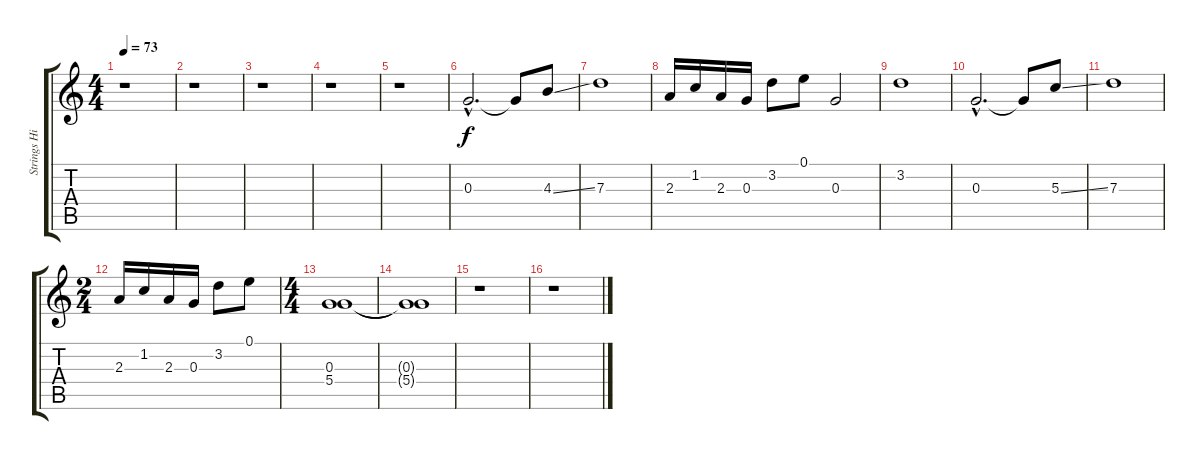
\track ("Strings High" "Strings Hi") {instrument stringensemble1}
\staff {score tabs}
\tuning (E5 B4 G4 D4 A3 E3) {hide}
\ts (4 4)
\tempo 73
\clef g2
\ks c
r.1{dy f} |
r.1 |
r.1 |
r.1 |
r.1 |
0.3{hac}.2{d} 0.3{t}.8 4.3{ss}.8 |
7.3.1 |
2.3.16 1.2.16 2.3.16 0.3.16 3.2.8 0.1.8 0.3.2 |
3.2.1 |
0.3{hac}.2{d} 0.3{t}.8 5.3{ss}.8 |
7.3.1 |
\ts (2 4)
2.3.16 1.2.16 2.3.16 0.3.16 3.2.8 0.1.8 |
\ts (4 4)
(0.3 5.4).1 |
(0.3{t} 5.4{t}).1 |
r.1 |
r.1
